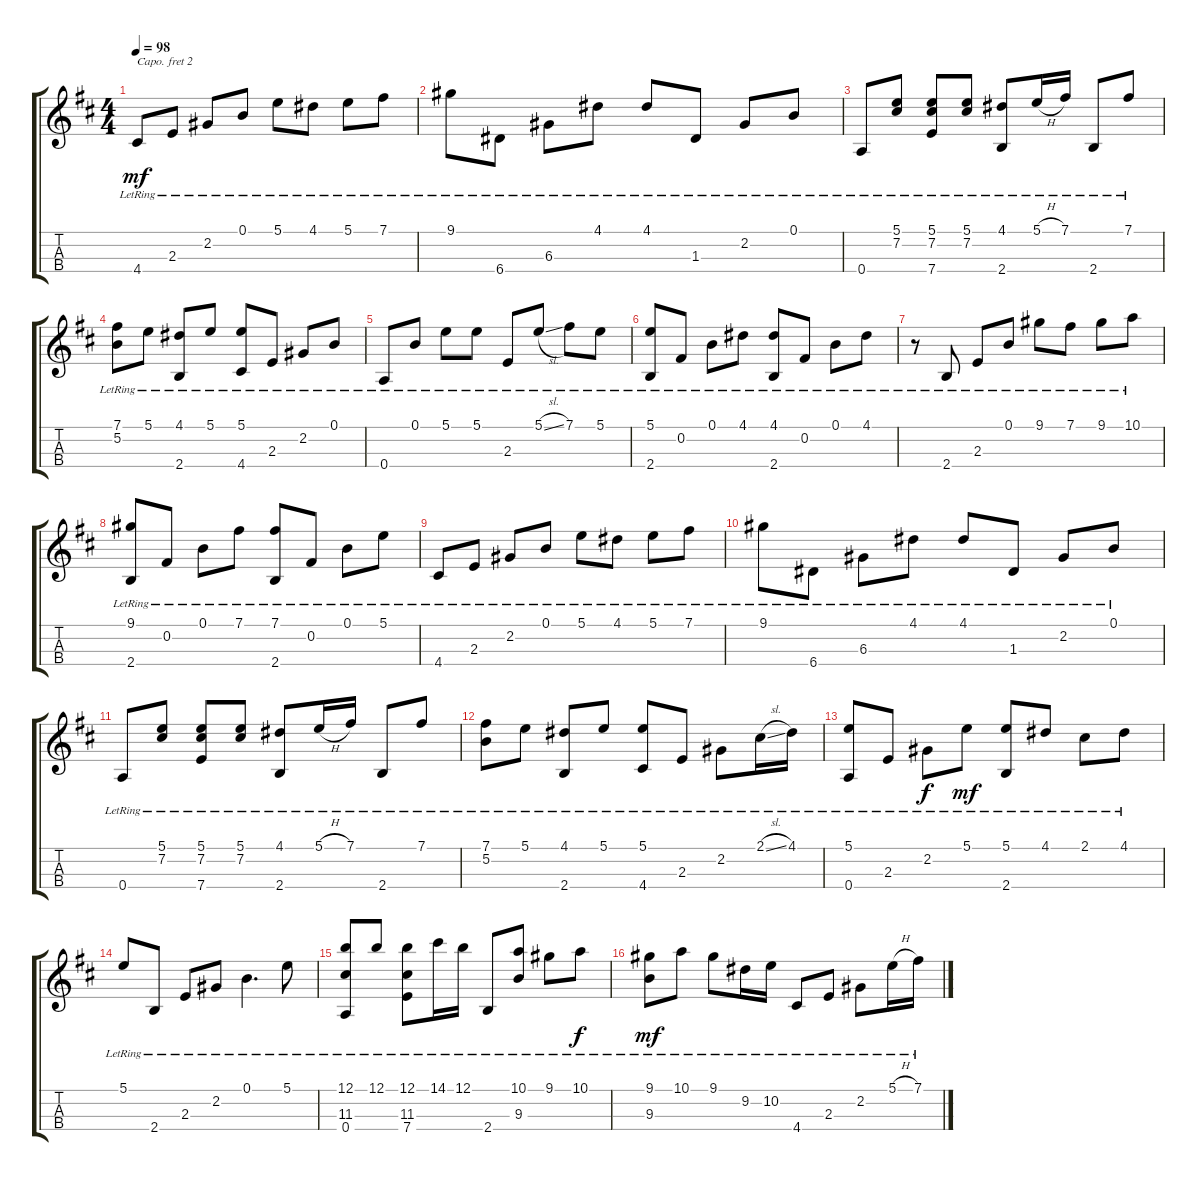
\track "" {instrument acousticguitarnylon}
\staff {score tabs}
\capo 2
\tuning (A3 E3 C3 G2) {hide}
\ts (4 4)
\tempo 98
\clef g2
\ks d
4.4{lr}.8{dy mf} 2.3{lr}.8 2.2{lr}.8 0.1{lr}.8 5.1{lr}.8 4.1{lr}.8 5.1{lr}.8 7.1{lr}.8 |
9.1{lr}.8 6.4{lr}.8 6.3{lr}.8 4.1{lr}.8 4.1{lr}.8 1.3{lr}.8 2.2{lr}.8 0.1{lr}.8 |
0.4{lr}.8 (5.1{lr} 7.2{lr}).8 (5.1{lr} 7.2{lr} 7.4{lr}).8 (5.1{lr} 7.2{lr}).8 (4.1{lr} 2.4{lr}).8 5.1{h lr}.16 7.1{lr}.16 2.4{lr}.8 7.1{lr}.8 |
(7.1{lr} 5.2).8 5.1{lr}.8 (4.1{lr} 2.4{lr}).8 5.1{lr}.8 (5.1{lr} 4.4{lr}).8 2.3{lr}.8 2.2{lr}.8 0.1{lr}.8 |
0.4{lr}.8 0.1{lr}.8 5.1{lr}.8 5.1{lr}.8 2.3{lr}.8 5.1{sl lr}.8 7.1{lr}.8 5.1{lr}.8 |
(5.1{lr} 2.4{lr}).8 0.2{lr}.8 0.1{lr}.8 4.1{lr}.8 (4.1{lr} 2.4{lr}).8 0.2{lr}.8 0.1{lr}.8 4.1{lr}.8 |
r.8 2.4{lr}.8 2.3{lr}.8 0.1{lr}.8 9.1{lr}.8 7.1{lr}.8 9.1{lr}.8 10.1{lr}.8 |
(9.1{lr} 2.4{lr}).8 0.2{lr}.8 0.1{lr}.8 7.1{lr}.8 (7.1{lr} 2.4{lr}).8 0.2{lr}.8 0.1{lr}.8 5.1{lr}.8 |
4.4{lr}.8 2.3{lr}.8 2.2{lr}.8 0.1{lr}.8 5.1{lr}.8 4.1{lr}.8 5.1{lr}.8 7.1{lr}.8 |
9.1{lr}.8 6.4{lr}.8 6.3{lr}.8 4.1{lr}.8 4.1{lr}.8 1.3{lr}.8 2.2{lr}.8 0.1{lr}.8 |
0.4{lr}.8 (5.1{lr} 7.2{lr}).8 (5.1{lr} 7.2{lr} 7.4{lr}).8 (5.1{lr} 7.2{lr}).8 (4.1{lr} 2.4{lr}).8 5.1{h lr}.16 7.1{lr}.16 2.4{lr}.8 7.1{lr}.8 |
(7.1{lr} 5.2{lr}).8 5.1{lr}.8 (4.1{lr} 2.4{lr}).8 5.1{lr}.8 (5.1{lr} 4.4{lr}).8 2.3{lr}.8 2.2{lr}.8 2.1{sl lr}.16 4.1{lr}.16 |
(5.1{lr} 0.4{lr}).8 2.3{lr}.8 2.2{lr}.8{dy f} 5.1{lr}.8{dy mf} (5.1{lr} 2.4{lr}).8 4.1{lr}.8 2.1{lr}.8 4.1{lr}.8 |
5.1{lr}.8 2.4{lr}.8 2.3{lr}.8 2.2{lr}.8 0.1{lr}.4{d} 5.1{lr}.8 |
(12.1{lr} 11.3{lr} 0.4{lr}).8 12.1{lr}.8 (12.1{lr} 11.3{lr} 7.4{lr}).8 14.1{lr}.16 12.1{lr}.16 2.4{lr}.8 (10.1{lr} 9.3{lr}).8 9.1{lr}.8 10.1{lr}.8{dy f} |
(9.1{lr} 9.3{lr}).8{dy mf} 10.1{lr}.8 9.1{lr}.8 9.2{lr}.16 10.2{lr}.16 4.4{lr}.8 2.3{lr}.8 2.2{lr}.8 5.1{h lr}.16 7.1{lr}.16
